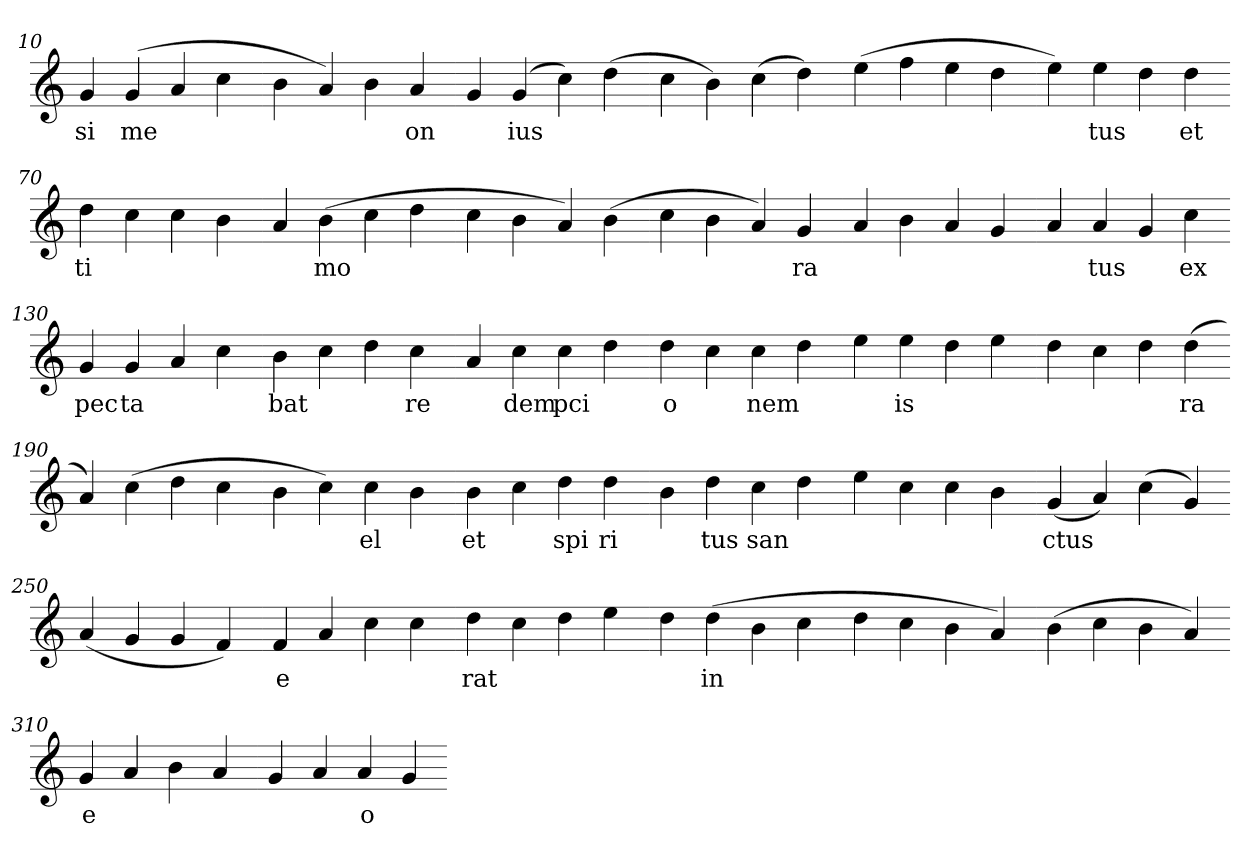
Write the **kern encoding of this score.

**kern	**text
*part1	*part1
*staff1	*staff1
*clefG2	*
=10.	=10.
4g	si
(>4g	me
4a	.
4cc	.
=20.-	=20.-
4b	.
4a)	.
4b	.
4a	on
=30.-	=30.-
4g	.
(>4g	ius
4cc)	.
(>4dd	.
=40.-	=40.-
4cc	.
4b)	.
(>4cc	.
4dd)	.
=50.-	=50.-
(>4ee	.
4ff	.
4ee	.
4dd	.
=60.-	=60.-
4ee)	.
4ee	tus
4dd	.
4dd	et
=70.-	=70.-
4dd	ti
4cc	.
4cc	.
4b	.
=80.-	=80.-
4a	.
(>4b	mo
4cc	.
4dd	.
=90.-	=90.-
4cc	.
4b	.
4a)	.
(>4b	.
=100.-	=100.-
4cc	.
4b	.
4a)	.
4g	ra
=110.-	=110.-
4a	.
4b	.
4a	.
4g	.
=120.-	=120.-
4a	.
4a	tus
4g	.
4cc	ex
=130.-	=130.-
4g	pec
4g	ta
4a	.
4cc	.
=140.-	=140.-
4b	bat
4cc	.
4dd	.
4cc	re
=150.-	=150.-
4a	.
4cc	dem
4cc	pci
4dd	.
=160.-	=160.-
4dd	o
4cc	.
4cc	nem
4dd	.
=170.-	=170.-
4ee	.
4ee	is
4dd	.
4ee	.
=180.-	=180.-
4dd	.
4cc	.
4dd	.
(>4dd	ra
=190.-	=190.-
4a)	.
(>4cc	.
4dd	.
4cc	.
=200.-	=200.-
4b	.
4cc)	.
4cc	el
4b	.
=210.-	=210.-
4b	et
4cc	.
4dd	spi
4dd	ri
=220.-	=220.-
4b	.
4dd	tus
4cc	san
4dd	.
=230.-	=230.-
4ee	.
4cc	.
4cc	.
4b	.
=240.-	=240.-
(>4g	ctus
4a)	.
(>4cc	.
4g)	.
=250.-	=250.-
(>4a	.
4g	.
4g	.
4f)	.
=260.-	=260.-
4f	e
4a	.
4cc	.
4cc	.
=270.-	=270.-
4dd	rat
4cc	.
4dd	.
4ee	.
=280.-	=280.-
4dd	.
(>4dd	in
4b	.
4cc	.
=290.-	=290.-
4dd	.
4cc	.
4b	.
4a)	.
=300.-	=300.-
(>4b	.
4cc	.
4b	.
4a)	.
=310.-	=310.-
4g	e
4a	.
4b	.
4a	.
=320.-	=320.-
4g	.
4a	.
4a	o
4g	.
=-	=-
*-	*-
